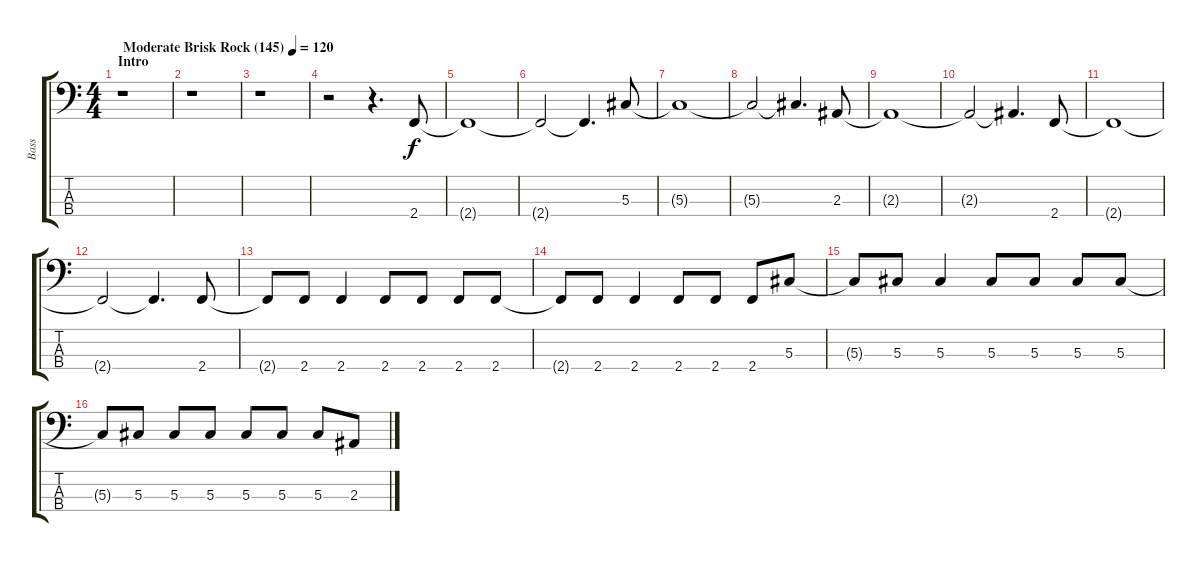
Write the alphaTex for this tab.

\track ("Bass" "Bass") {instrument electricbasspick}
\staff {score tabs}
\tuning (Gb2 Db2 Ab1 Eb1) {hide}
\ts (4 4)
\section ("" "Intro")
\tempo (120 "Moderate Brisk Rock (145)")
\clef f4
\ks c
r.1{dy f instrument electricbasspick} |
r.1 |
r.1 |
r.2 r.4{d} 2.4.8 |
2.4{t}.1 |
2.4{t}.2 2.4{t}.4{d} 5.3.8 |
5.3{t}.1 |
5.3{t}.2 5.3{t}.4{d} 2.3.8 |
2.3{t}.1 |
2.3{t}.2 2.3{t}.4{d} 2.4.8 |
2.4{t}.1 |
2.4{t}.2 2.4{t}.4{d} 2.4.8 |
2.4{t}.8 2.4.8 2.4.4 2.4.8 2.4.8 2.4.8 2.4.8 |
2.4{t}.8 2.4.8 2.4.4 2.4.8 2.4.8 2.4.8 5.3.8 |
5.3{t}.8 5.3.8 5.3.4 5.3.8 5.3.8 5.3.8 5.3.8 |
5.3{t}.8 5.3.8 5.3.8 5.3.8 5.3.8 5.3.8 5.3.8 2.3.8
